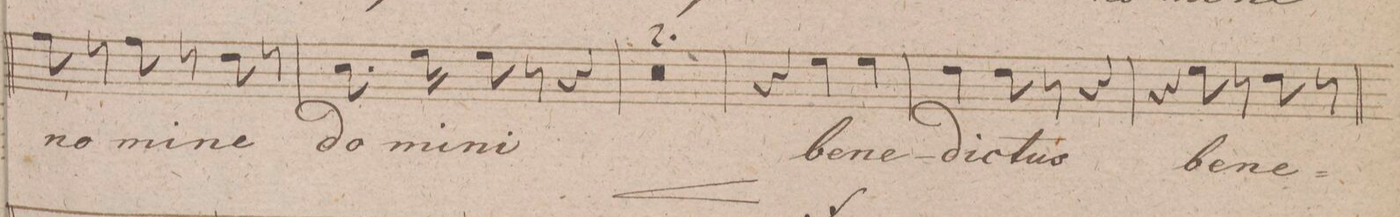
**kern	**text	**dynam
*I"Soprano.	*	*
*clefC1	*	*
*k[f#c#g#]	*	*
*M3/4	*	*
8dd\	no-	.
8r	.	.
8dd\	-mi-	.
8r	.	.
8b\	-ne	.
8r	.	.
=89	=89	=89
8.a\	do-	.
16cc#\	-mi-	.
8cc#\	-ni	.
8r	.	.
4r	.	.
=90	=90	=90
1.r	.	.
=91	=91	=91
=92	=92	=92
4r	.	.
4cc#\	be-	.
4cc#\	-ne-	.
=93	=93	=93
4b\	-dic-	.
8b\	-tus	.
8r	.	.
4r	.	.
=94	=94	=94
4r	.	.
8cc#\	be-	.
8r	.	.
8b\	-ne-	.
8r	.	.
=95	=95	=95
*-	*-	*-
